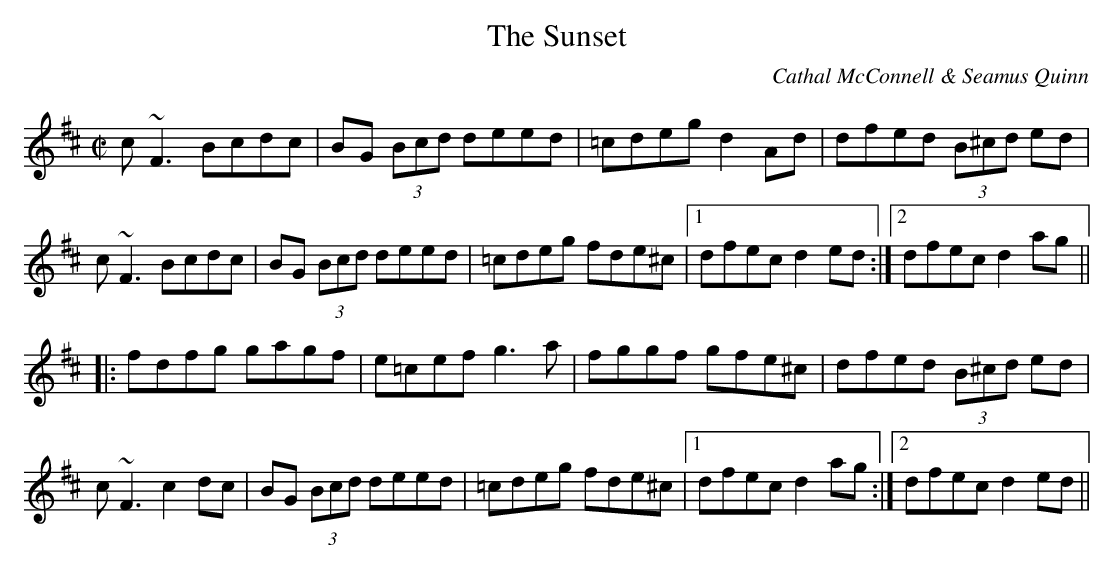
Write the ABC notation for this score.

X:1
T:Sunset, The
M:C|
L:1/8
C:Cathal McConnell & Seamus Quinn
K:D
c~F3 Bcdc|BG (3Bcd deed|=cdeg d2Ad|dfed (3B^cd ed|
!c~F3 Bcdc|BG (3Bcd deed|=cdeg fde^c|1dfec d2ed:|2dfec d2ag||
!|:fdfg gagf|e=cef g3a|fggf gfe^c|dfed (3B^cd ed|
!c~F3 c2dc|BG (3Bcd deed|=cdeg fde^c|1dfec d2ag:|2dfec d2ed||
